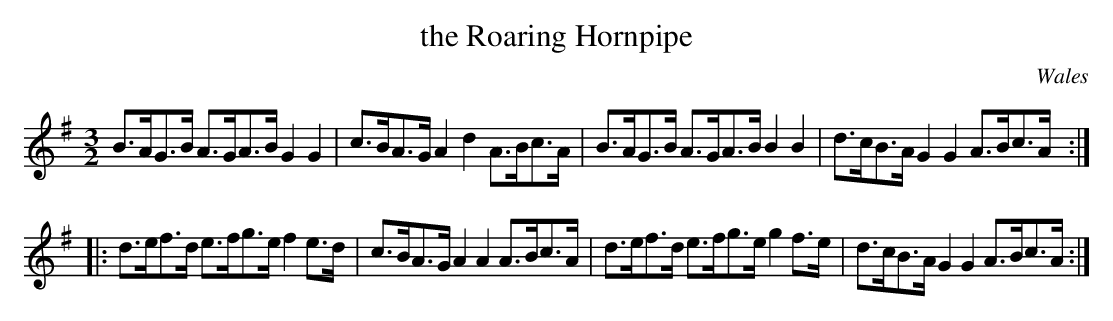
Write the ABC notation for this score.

X:1
T:the Roaring Hornpipe
M:3/2
O:Wales
K:G major
B>AG>B A>GA>B G2G2|c>BA>G A2d2 A>Bc>A|\
B>AG>B A>GA>B B2B2|d>cB>A G2G2 A>Bc>A::
d>ef>d e>fg>e f2e>d|c>BA>G A2A2 A>Bc>A|\
d>ef>d e>fg>e g2f>e|d>cB>A G2G2 A>Bc>A:|
